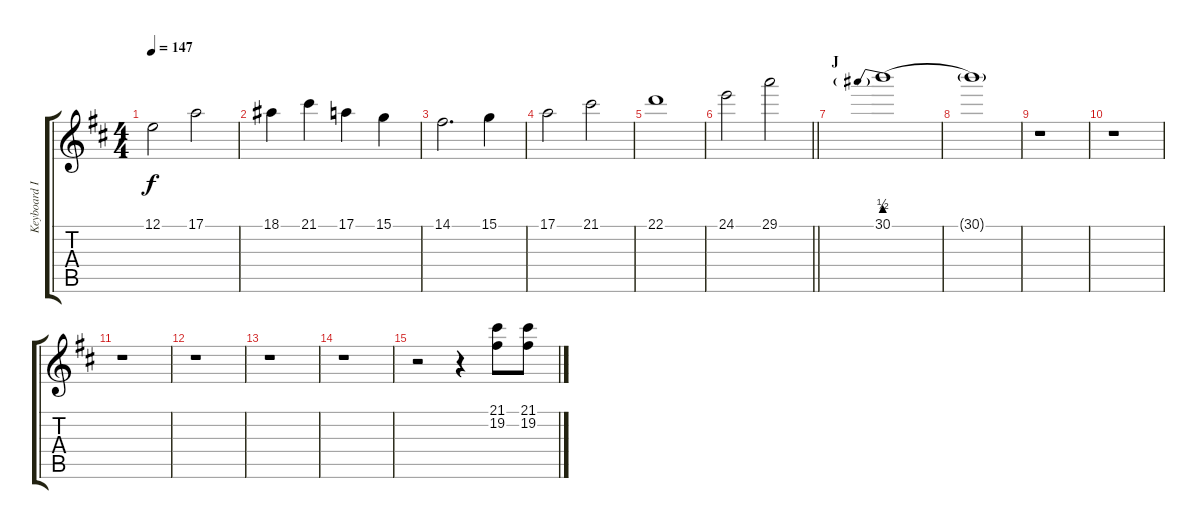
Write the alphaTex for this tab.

\track ("Keyboard I" "Keyboard I") {instrument lead1square}
\staff {score tabs}
\tuning (E4 B3 G3 D3 A2 E2) {hide}
\ts (4 4)
\tempo 147
\clef g2
\ks d
12.1.2{dy f} 17.1.2 |
18.1.4 21.1.4 17.1.4 15.1.4 |
14.1.2{d} 15.1.4 |
17.1.2 21.1.2 |
22.1.1 |
\barLineRight lightlight
24.1.2 29.1.2 |
\section ("" "J")
30.1{be (prebend 0 2 60 2)}.1 |
30.1{t}.1 |
r.1 |
r.1 |
r.1 |
r.1 |
r.1 |
r.1 |
r.2 r.4 (21.1 19.2).8 (21.1 19.2).8
